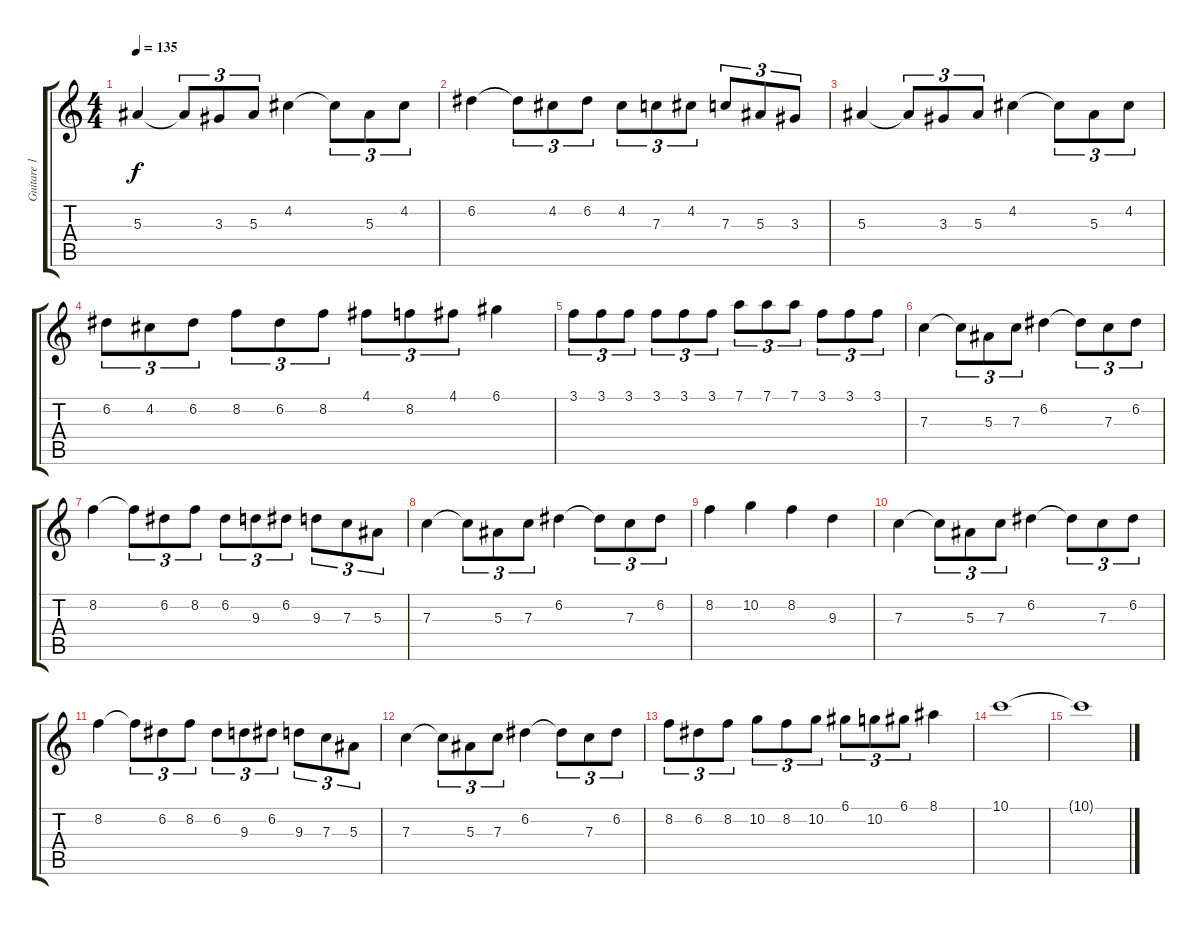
\track ("Guitare 1" "Guitare 1") {instrument distortionguitar}
\staff {score tabs}
\tuning (D4 A3 F3 C3 G2 D2) {hide}
\ts (4 4)
\tempo 135
\clef g2
\ks c
5.3.4{dy f} 5.3{t}.8{tu (3 2)} 3.3.8{tu (3 2)} 5.3.8{tu (3 2)} 4.2.4 4.2{t}.8{tu (3 2)} 5.3.8{tu (3 2)} 4.2.8{tu (3 2)} |
6.2.4 6.2{t}.8{tu (3 2)} 4.2.8{tu (3 2)} 6.2.8{tu (3 2)} 4.2.8{tu (3 2)} 7.3.8{tu (3 2)} 4.2.8{tu (3 2)} 7.3.8{tu (3 2)} 5.3.8{tu (3 2)} 3.3.8{tu (3 2)} |
5.3.4 5.3{t}.8{tu (3 2)} 3.3.8{tu (3 2)} 5.3.8{tu (3 2)} 4.2.4 4.2{t}.8{tu (3 2)} 5.3.8{tu (3 2)} 4.2.8{tu (3 2)} |
6.2.8{tu (3 2)} 4.2.8{tu (3 2)} 6.2.8{tu (3 2)} 8.2.8{tu (3 2)} 6.2.8{tu (3 2)} 8.2.8{tu (3 2)} 4.1.8{tu (3 2)} 8.2.8{tu (3 2)} 4.1.8{tu (3 2)} 6.1.4 |
3.1.8{tu (3 2)} 3.1.8{tu (3 2)} 3.1.8{tu (3 2)} 3.1.8{tu (3 2)} 3.1.8{tu (3 2)} 3.1.8{tu (3 2)} 7.1.8{tu (3 2)} 7.1.8{tu (3 2)} 7.1.8{tu (3 2)} 3.1.8{tu (3 2)} 3.1.8{tu (3 2)} 3.1.8{tu (3 2)} |
7.3.4 7.3{t}.8{tu (3 2)} 5.3.8{tu (3 2)} 7.3.8{tu (3 2)} 6.2.4 6.2{t}.8{tu (3 2)} 7.3.8{tu (3 2)} 6.2.8{tu (3 2)} |
8.2.4 8.2{t}.8{tu (3 2)} 6.2.8{tu (3 2)} 8.2.8{tu (3 2)} 6.2.8{tu (3 2)} 9.3.8{tu (3 2)} 6.2.8{tu (3 2)} 9.3.8{tu (3 2)} 7.3.8{tu (3 2)} 5.3.8{tu (3 2)} |
7.3.4 7.3{t}.8{tu (3 2)} 5.3.8{tu (3 2)} 7.3.8{tu (3 2)} 6.2.4 6.2{t}.8{tu (3 2)} 7.3.8{tu (3 2)} 6.2.8{tu (3 2)} |
8.2.4 10.2.4 8.2.4 9.3.4 |
7.3.4 7.3{t}.8{tu (3 2)} 5.3.8{tu (3 2)} 7.3.8{tu (3 2)} 6.2.4 6.2{t}.8{tu (3 2)} 7.3.8{tu (3 2)} 6.2.8{tu (3 2)} |
8.2.4 8.2{t}.8{tu (3 2)} 6.2.8{tu (3 2)} 8.2.8{tu (3 2)} 6.2.8{tu (3 2)} 9.3.8{tu (3 2)} 6.2.8{tu (3 2)} 9.3.8{tu (3 2)} 7.3.8{tu (3 2)} 5.3.8{tu (3 2)} |
7.3.4 7.3{t}.8{tu (3 2)} 5.3.8{tu (3 2)} 7.3.8{tu (3 2)} 6.2.4 6.2{t}.8{tu (3 2)} 7.3.8{tu (3 2)} 6.2.8{tu (3 2)} |
8.2.8{tu (3 2)} 6.2.8{tu (3 2)} 8.2.8{tu (3 2)} 10.2.8{tu (3 2)} 8.2.8{tu (3 2)} 10.2.8{tu (3 2)} 6.1.8{tu (3 2)} 10.2.8{tu (3 2)} 6.1.8{tu (3 2)} 8.1.4 |
10.1.1 |
10.1{t}.1
